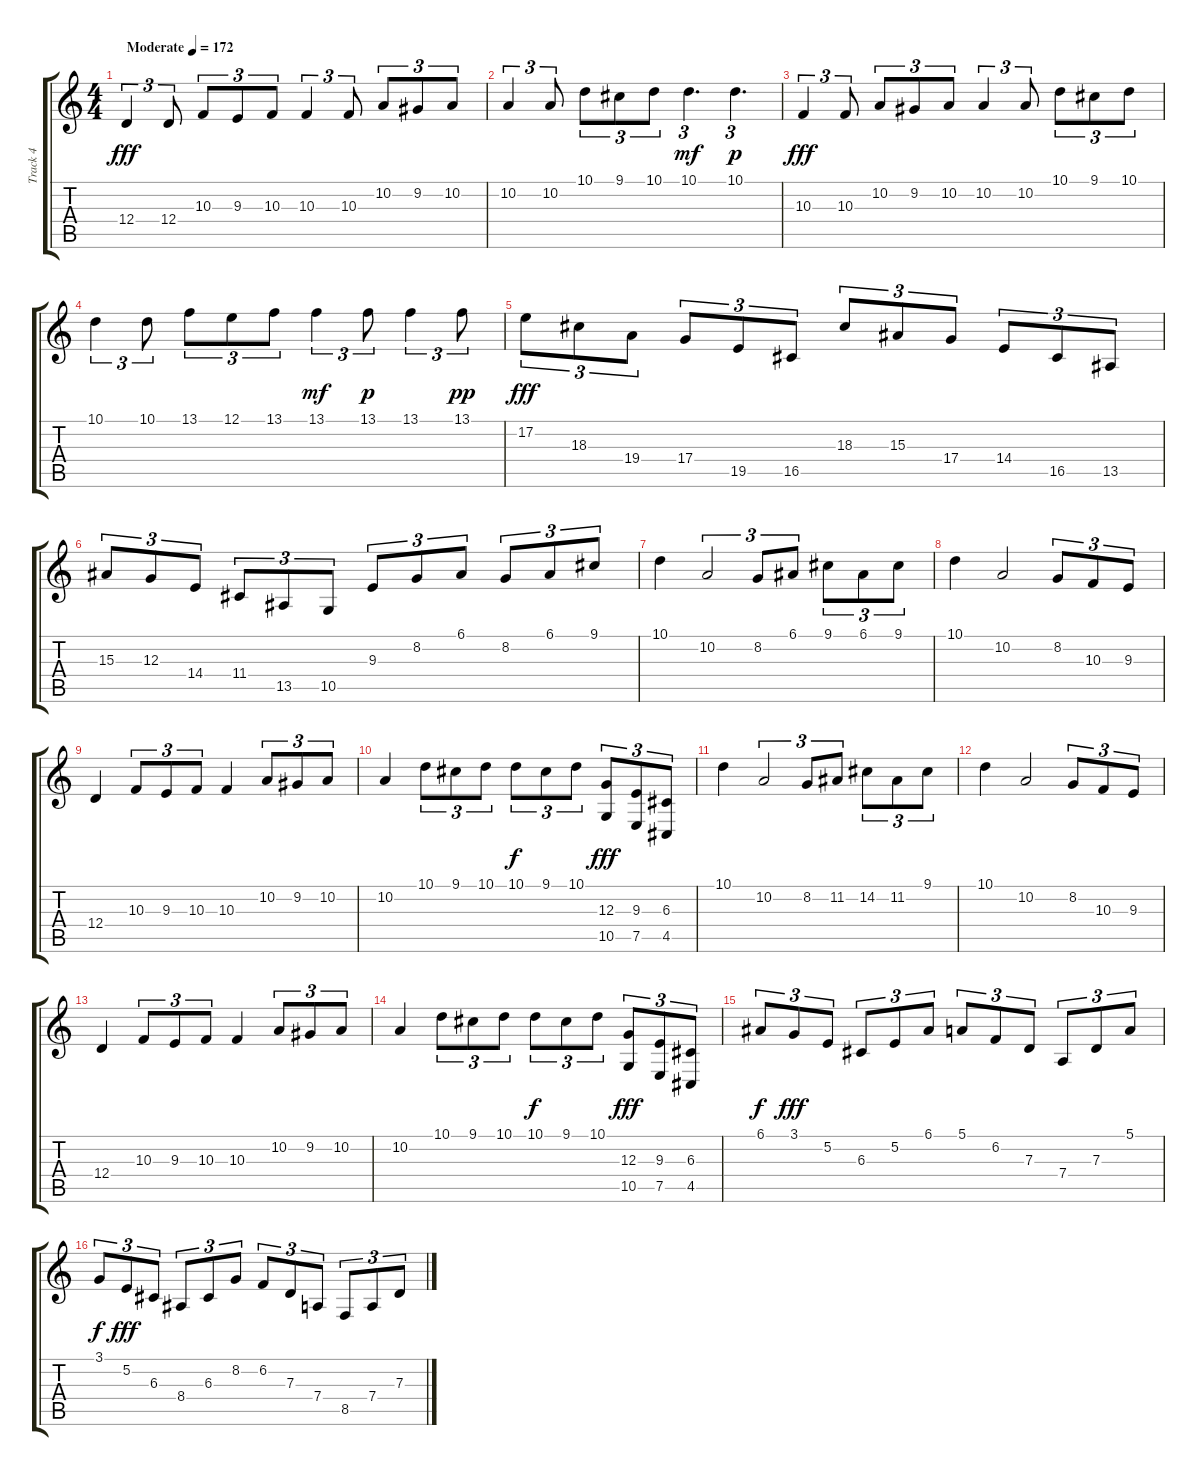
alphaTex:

\track ("Track 4" "Track 4") {instrument stringensemble1}
\staff {score tabs}
\tuning (E4 B3 G3 D3 A2 E2) {hide}
\ts (4 4)
\tempo (172 "Moderate")
\clef g2
\ks c
12.4.4{tu (3 2) dy fff instrument stringensemble1} 12.4.8{tu (3 2)} 10.3.8{tu (3 2)} 9.3.8{tu (3 2)} 10.3.8{tu (3 2)} 10.3.4{tu (3 2)} 10.3.8{tu (3 2)} 10.2.8{tu (3 2)} 9.2.8{tu (3 2)} 10.2.8{tu (3 2)} |
10.2.4{tu (3 2)} 10.2.8{tu (3 2)} 10.1.8{tu (3 2)} 9.1.8{tu (3 2)} 10.1.8{tu (3 2)} 10.1.4{d tu (3 2) dy mf} 10.1.4{d tu (3 2) dy p} |
10.3.4{tu (3 2) dy fff} 10.3.8{tu (3 2)} 10.2.8{tu (3 2)} 9.2.8{tu (3 2)} 10.2.8{tu (3 2)} 10.2.4{tu (3 2)} 10.2.8{tu (3 2)} 10.1.8{tu (3 2)} 9.1.8{tu (3 2)} 10.1.8{tu (3 2)} |
10.1.4{tu (3 2)} 10.1.8{tu (3 2)} 13.1.8{tu (3 2)} 12.1.8{tu (3 2)} 13.1.8{tu (3 2)} 13.1.4{tu (3 2) dy mf} 13.1.8{tu (3 2) dy p} 13.1.4{tu (3 2)} 13.1.8{tu (3 2) dy pp} |
17.2.8{tu (3 2) dy fff} 18.3.8{tu (3 2)} 19.4.8{tu (3 2)} 17.4.8{tu (3 2)} 19.5.8{tu (3 2)} 16.5.8{tu (3 2)} 18.3.8{tu (3 2)} 15.3.8{tu (3 2)} 17.4.8{tu (3 2)} 14.4.8{tu (3 2)} 16.5.8{tu (3 2)} 13.5.8{tu (3 2)} |
15.3.8{tu (3 2)} 12.3.8{tu (3 2)} 14.4.8{tu (3 2)} 11.4.8{tu (3 2)} 13.5.8{tu (3 2)} 10.5.8{tu (3 2)} 9.3.8{tu (3 2)} 8.2.8{tu (3 2)} 6.1.8{tu (3 2)} 8.2.8{tu (3 2)} 6.1.8{tu (3 2)} 9.1.8{tu (3 2)} |
10.1.4 10.2.2{tu (3 2)} 8.2.8{tu (3 2)} 6.1.8{tu (3 2)} 9.1.8{tu (3 2)} 6.1.8{tu (3 2)} 9.1.8{tu (3 2)} |
10.1.4 10.2.2 8.2.8{tu (3 2)} 10.3.8{tu (3 2)} 9.3.8{tu (3 2)} |
12.4.4 10.3.8{tu (3 2)} 9.3.8{tu (3 2)} 10.3.8{tu (3 2)} 10.3.4 10.2.8{tu (3 2)} 9.2.8{tu (3 2)} 10.2.8{tu (3 2)} |
10.2.4 10.1.8{tu (3 2)} 9.1.8{tu (3 2)} 10.1.8{tu (3 2)} 10.1.8{tu (3 2) dy f} 9.1.8{tu (3 2)} 10.1.8{tu (3 2)} (12.3 10.5).8{tu (3 2) dy fff} (9.3 7.5).8{tu (3 2)} (6.3 4.5).8{tu (3 2)} |
10.1.4 10.2.2{tu (3 2)} 8.2.8{tu (3 2)} 11.2.8{tu (3 2)} 14.2.8{tu (3 2)} 11.2.8{tu (3 2)} 9.1.8{tu (3 2)} |
10.1.4 10.2.2 8.2.8{tu (3 2)} 10.3.8{tu (3 2)} 9.3.8{tu (3 2)} |
12.4.4 10.3.8{tu (3 2)} 9.3.8{tu (3 2)} 10.3.8{tu (3 2)} 10.3.4 10.2.8{tu (3 2)} 9.2.8{tu (3 2)} 10.2.8{tu (3 2)} |
10.2.4 10.1.8{tu (3 2)} 9.1.8{tu (3 2)} 10.1.8{tu (3 2)} 10.1.8{tu (3 2) dy f} 9.1.8{tu (3 2)} 10.1.8{tu (3 2)} (12.3 10.5).8{tu (3 2) dy fff} (9.3 7.5).8{tu (3 2)} (6.3 4.5).8{tu (3 2)} |
6.1.8{tu (3 2) dy f} 3.1.8{tu (3 2) dy fff} 5.2.8{tu (3 2)} 6.3.8{tu (3 2)} 5.2.8{tu (3 2)} 6.1.8{tu (3 2)} 5.1.8{tu (3 2)} 6.2.8{tu (3 2)} 7.3.8{tu (3 2)} 7.4.8{tu (3 2)} 7.3.8{tu (3 2)} 5.1.8{tu (3 2)} |
3.1.8{tu (3 2) dy f} 5.2.8{tu (3 2) dy fff} 6.3.8{tu (3 2)} 8.4.8{tu (3 2)} 6.3.8{tu (3 2)} 8.2.8{tu (3 2)} 6.2.8{tu (3 2)} 7.3.8{tu (3 2)} 7.4.8{tu (3 2)} 8.5.8{tu (3 2)} 7.4.8{tu (3 2)} 7.3.8{tu (3 2)}
